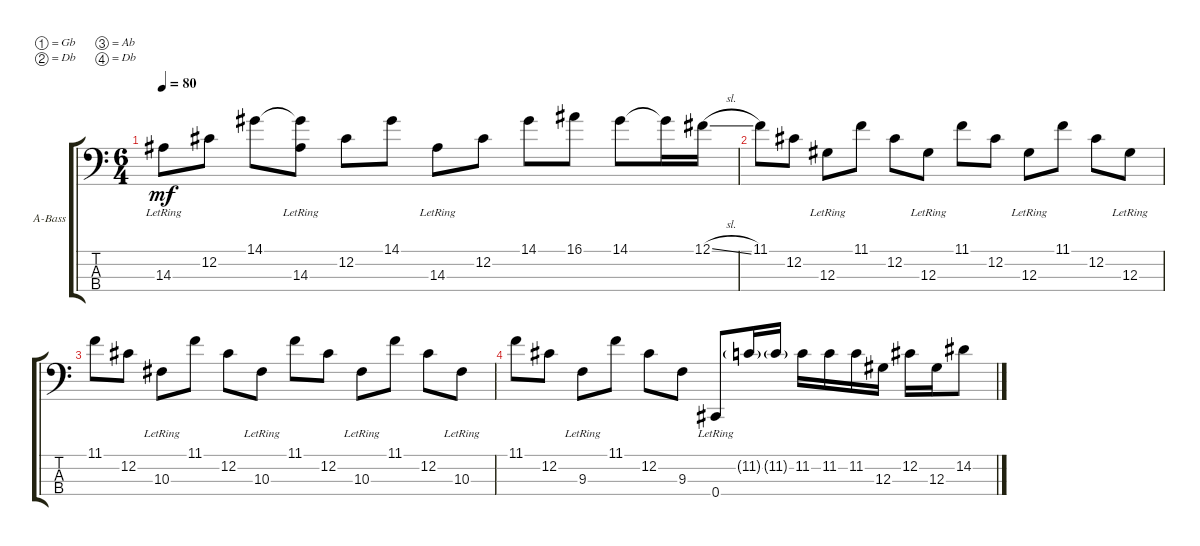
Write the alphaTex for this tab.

\defaultSystemsLayout 4
\bracketExtendMode groupsimilarinstruments
\firstSystemTrackNameOrientation horizontal
\otherSystemsTrackNameOrientation horizontal
\track ("Acoustic Bass" "A-Bass") {instrument acousticbass}
\staff {score tabs}
\tuning (Gb2 Db2 Ab1 Db1)
\ts (6 4)
\tempo 80
\clef f4
\ks c
14.3{lr}.8{dy mf instrument acousticbass} 12.2.8 14.1.8 (14.3{lr} 14.1{t}).8 12.2.8 14.1.8 14.3{lr}.8 12.2.8 14.1.8 16.1.8 14.1.8 14.1{t}.16 12.1{sl}.16 |
11.1.8 12.2.8 12.3{lr}.8 11.1.8 12.2.8 12.3{lr}.8 11.1.8 12.2.8 12.3{lr}.8 11.1.8 12.2.8 12.3{lr}.8 |
11.1.8 12.2.8 10.3{lr}.8 11.1.8 12.2.8 10.3{lr}.8 11.1.8 12.2.8 10.3{lr}.8 11.1.8 12.2.8 10.3{lr}.8 |
11.1.8 12.2.8 9.3{lr}.8 11.1.8 12.2.8 9.3.8 0.4{lr}.8 11.2{g}.16 11.2{g}.16 11.2.16 11.2.16 11.2.16 12.3.16 12.2.16 12.3.16 14.2.8
